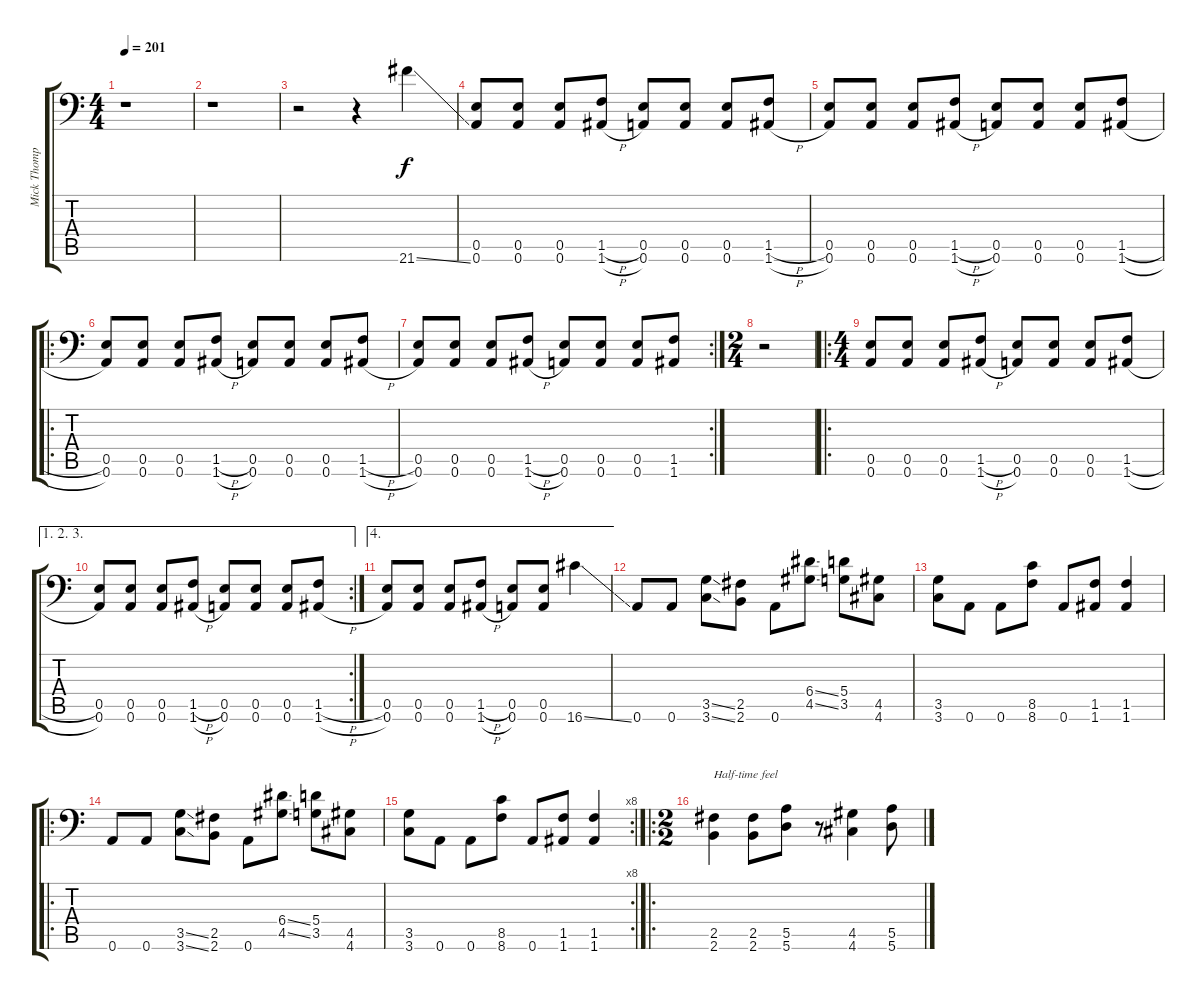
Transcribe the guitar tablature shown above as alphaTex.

\track ("Mick Thompson" "Mick Thomp") {instrument distortionguitar}
\staff {score tabs}
\tuning (B3 Gb3 D3 A2 E2 A1) {hide}
\ts (4 4)
\tempo 201
\clef f4
\ks c
r.1{dy f instrument distortionguitar} |
r.1 |
r.2 r.4 21.6{ss}.4 |
(0.5 0.6).8 (0.5 0.6).8 (0.5 0.6).8 (1.5{h} 1.6{h}).8 (0.5 0.6).8 (0.5 0.6).8 (0.5 0.6).8 (1.5{h} 1.6{h}).8 |
(0.5 0.6).8 (0.5 0.6).8 (0.5 0.6).8 (1.5{h} 1.6{h}).8 (0.5 0.6).8 (0.5 0.6).8 (0.5 0.6).8 (1.5{h} 1.6{h}).8 |
\ro
(0.5 0.6).8 (0.5 0.6).8 (0.5 0.6).8 (1.5{h} 1.6{h}).8 (0.5 0.6).8 (0.5 0.6).8 (0.5 0.6).8 (1.5{h} 1.6{h}).8 |
\rc 2
(0.5 0.6).8 (0.5 0.6).8 (0.5 0.6).8 (1.5{h} 1.6{h}).8 (0.5 0.6).8 (0.5 0.6).8 (0.5 0.6).8 (1.5 1.6).8 |
\ts (2 4)
r.2 |
\ro
\ts (4 4)
(0.5 0.6).8 (0.5 0.6).8 (0.5 0.6).8 (1.5{h} 1.6{h}).8 (0.5 0.6).8 (0.5 0.6).8 (0.5 0.6).8 (1.5{h} 1.6{h}).8 |
\ae (1 2 3)
\rc 2
(0.5 0.6).8 (0.5 0.6).8 (0.5 0.6).8 (1.5{h} 1.6{h}).8 (0.5 0.6).8 (0.5 0.6).8 (0.5 0.6).8 (1.5{h} 1.6{h}).8 |
\ae 4
(0.5 0.6).8 (0.5 0.6).8 (0.5 0.6).8 (1.5{h} 1.6{h}).8 (0.5 0.6).8 (0.5 0.6).8 16.6{ss}.4 |
0.6.8 0.6.8 (3.5{ss} 3.6{ss}).8 (2.5 2.6).8 0.6.8 (6.4{ss} 4.5{ss}).8 (5.4 3.5).8 (4.5 4.6).8 |
(3.5 3.6).8 0.6.8 0.6.8 (8.5 8.6).8 0.6.8 (1.5 1.6).8 (1.5 1.6).4 |
\ro
0.6.8 0.6.8 (3.5{ss} 3.6{ss}).8 (2.5 2.6).8 0.6.8 (6.4{ss} 4.5{ss}).8 (5.4 3.5).8 (4.5 4.6).8 |
\rc 8
(3.5 3.6).8 0.6.8 0.6.8 (8.5 8.6).8 0.6.8 (1.5 1.6).8 (1.5 1.6).4 |
\ro
\ts (2 2)
(2.5 2.6).4{txt "Half-time feel"} (2.5 2.6).8 (5.5 5.6).8 r.8 (4.5 4.6).4 (5.5 5.6).8
